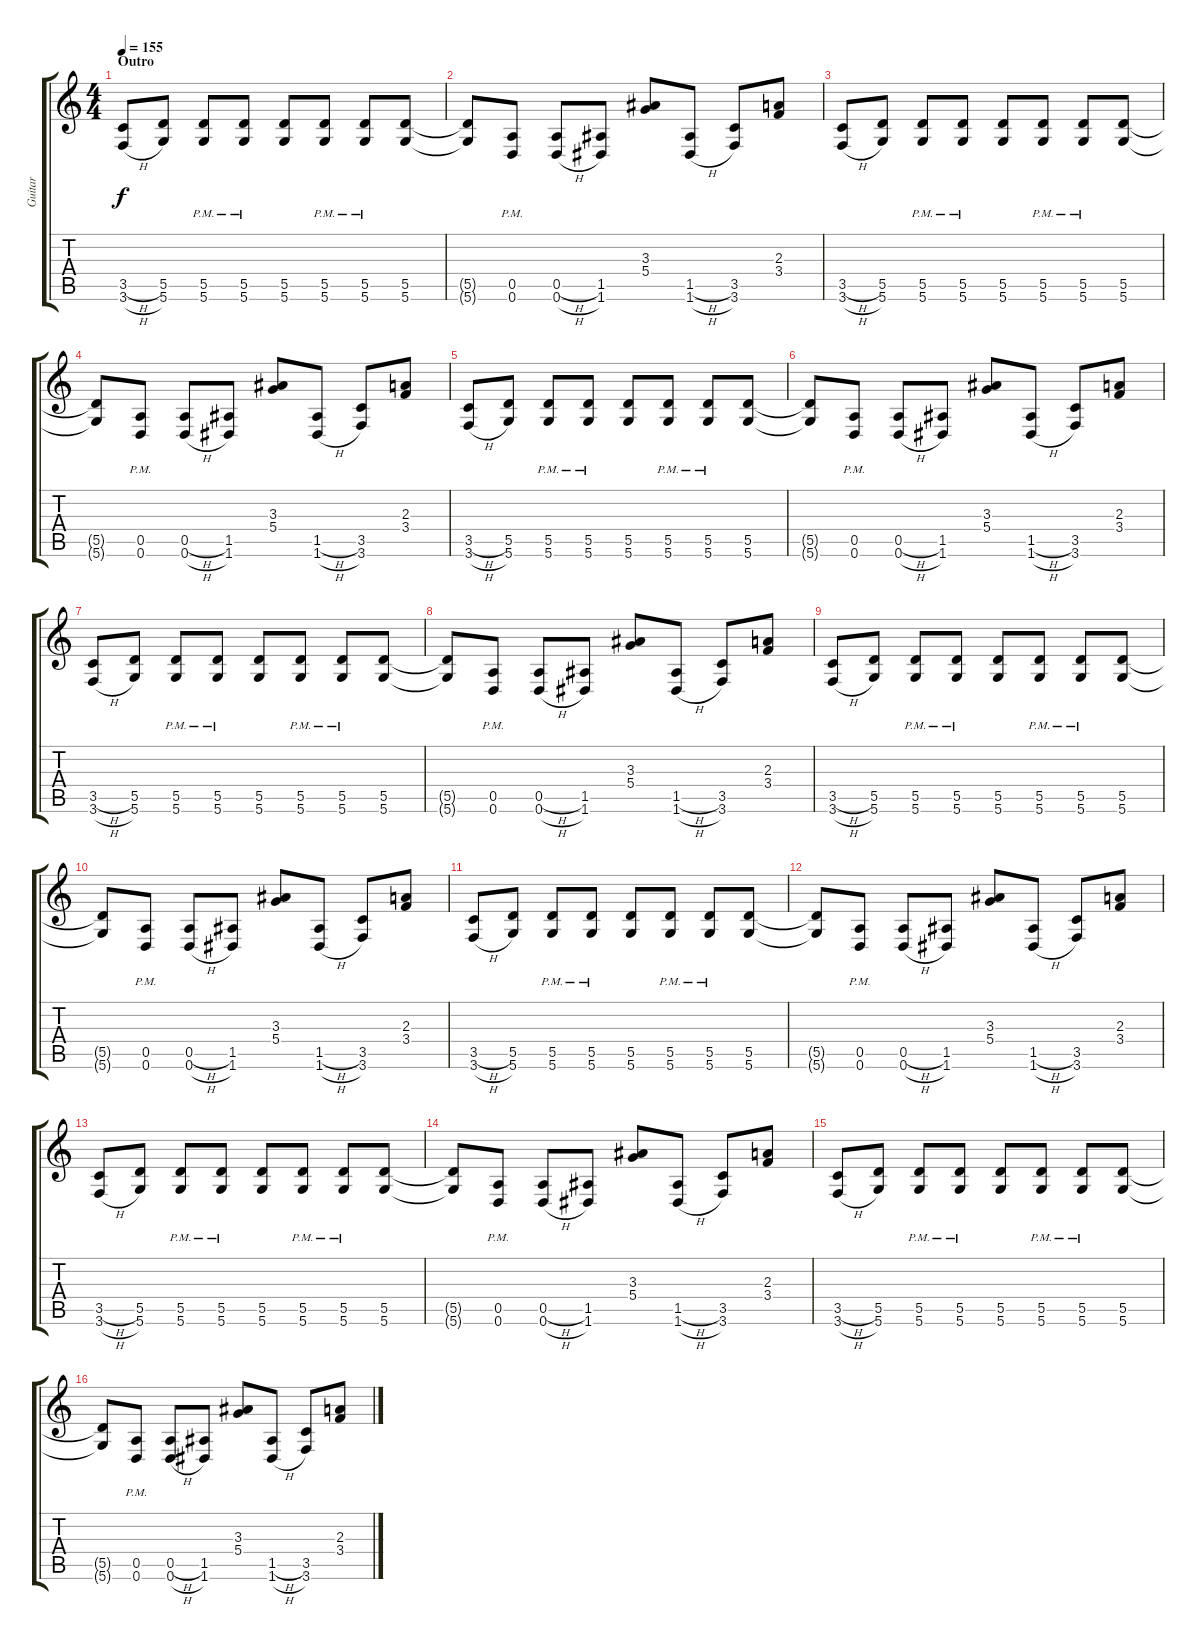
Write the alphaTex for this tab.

\track ("Guitar" "Guitar") {instrument distortionguitar}
\staff {score tabs}
\tuning (E4 B3 G3 D3 A2 D2) {hide}
\ts (4 4)
\section ("" "Outro")
\tempo 155
\clef g2
\ks c
(3.5{h} 3.6{h}).8{dy f} (5.5 5.6).8 (5.5{pm} 5.6{pm}).8 (5.5{pm} 5.6{pm}).8 (5.5 5.6).8 (5.5{pm} 5.6{pm}).8 (5.5{pm} 5.6{pm}).8 (5.5 5.6).8 |
(5.5{t} 5.6{t}).8 (0.5{pm} 0.6{pm}).8 (0.5{h} 0.6{h}).8 (1.5 1.6).8 (3.3 5.4).8 (1.5{h} 1.6{h}).8 (3.5 3.6).8 (2.3 3.4).8 |
(3.5{h} 3.6{h}).8 (5.5 5.6).8 (5.5{pm} 5.6{pm}).8 (5.5{pm} 5.6{pm}).8 (5.5 5.6).8 (5.5{pm} 5.6{pm}).8 (5.5{pm} 5.6{pm}).8 (5.5 5.6).8 |
(5.5{t} 5.6{t}).8 (0.5{pm} 0.6{pm}).8 (0.5{h} 0.6{h}).8 (1.5 1.6).8 (3.3 5.4).8 (1.5{h} 1.6{h}).8 (3.5 3.6).8 (2.3 3.4).8 |
(3.5{h} 3.6{h}).8 (5.5 5.6).8 (5.5{pm} 5.6{pm}).8 (5.5{pm} 5.6{pm}).8 (5.5 5.6).8 (5.5{pm} 5.6{pm}).8 (5.5{pm} 5.6{pm}).8 (5.5 5.6).8 |
(5.5{t} 5.6{t}).8 (0.5{pm} 0.6{pm}).8 (0.5{h} 0.6{h}).8 (1.5 1.6).8 (3.3 5.4).8 (1.5{h} 1.6{h}).8 (3.5 3.6).8 (2.3 3.4).8 |
(3.5{h} 3.6{h}).8 (5.5 5.6).8 (5.5{pm} 5.6{pm}).8 (5.5{pm} 5.6{pm}).8 (5.5 5.6).8 (5.5{pm} 5.6{pm}).8 (5.5{pm} 5.6{pm}).8 (5.5 5.6).8 |
(5.5{t} 5.6{t}).8 (0.5{pm} 0.6{pm}).8 (0.5{h} 0.6{h}).8 (1.5 1.6).8 (3.3 5.4).8 (1.5{h} 1.6{h}).8 (3.5 3.6).8 (2.3 3.4).8 |
(3.5{h} 3.6{h}).8 (5.5 5.6).8 (5.5{pm} 5.6{pm}).8 (5.5{pm} 5.6{pm}).8 (5.5 5.6).8 (5.5{pm} 5.6{pm}).8 (5.5{pm} 5.6{pm}).8 (5.5 5.6).8 |
(5.5{t} 5.6{t}).8 (0.5{pm} 0.6{pm}).8 (0.5{h} 0.6{h}).8 (1.5 1.6).8 (3.3 5.4).8 (1.5{h} 1.6{h}).8 (3.5 3.6).8 (2.3 3.4).8 |
(3.5{h} 3.6{h}).8 (5.5 5.6).8 (5.5{pm} 5.6{pm}).8 (5.5{pm} 5.6{pm}).8 (5.5 5.6).8 (5.5{pm} 5.6{pm}).8 (5.5{pm} 5.6{pm}).8 (5.5 5.6).8 |
(5.5{t} 5.6{t}).8 (0.5{pm} 0.6{pm}).8 (0.5{h} 0.6{h}).8 (1.5 1.6).8 (3.3 5.4).8 (1.5{h} 1.6{h}).8 (3.5 3.6).8 (2.3 3.4).8 |
(3.5{h} 3.6{h}).8 (5.5 5.6).8 (5.5{pm} 5.6{pm}).8 (5.5{pm} 5.6{pm}).8 (5.5 5.6).8 (5.5{pm} 5.6{pm}).8 (5.5{pm} 5.6{pm}).8 (5.5 5.6).8 |
(5.5{t} 5.6{t}).8 (0.5{pm} 0.6{pm}).8 (0.5{h} 0.6{h}).8 (1.5 1.6).8 (3.3 5.4).8 (1.5{h} 1.6{h}).8 (3.5 3.6).8 (2.3 3.4).8 |
(3.5{h} 3.6{h}).8 (5.5 5.6).8 (5.5{pm} 5.6{pm}).8 (5.5{pm} 5.6{pm}).8 (5.5 5.6).8 (5.5{pm} 5.6{pm}).8 (5.5{pm} 5.6{pm}).8 (5.5 5.6).8 |
(5.5{t} 5.6{t}).8 (0.5{pm} 0.6{pm}).8 (0.5{h} 0.6{h}).8 (1.5 1.6).8 (3.3 5.4).8 (1.5{h} 1.6{h}).8 (3.5 3.6).8 (2.3 3.4).8
